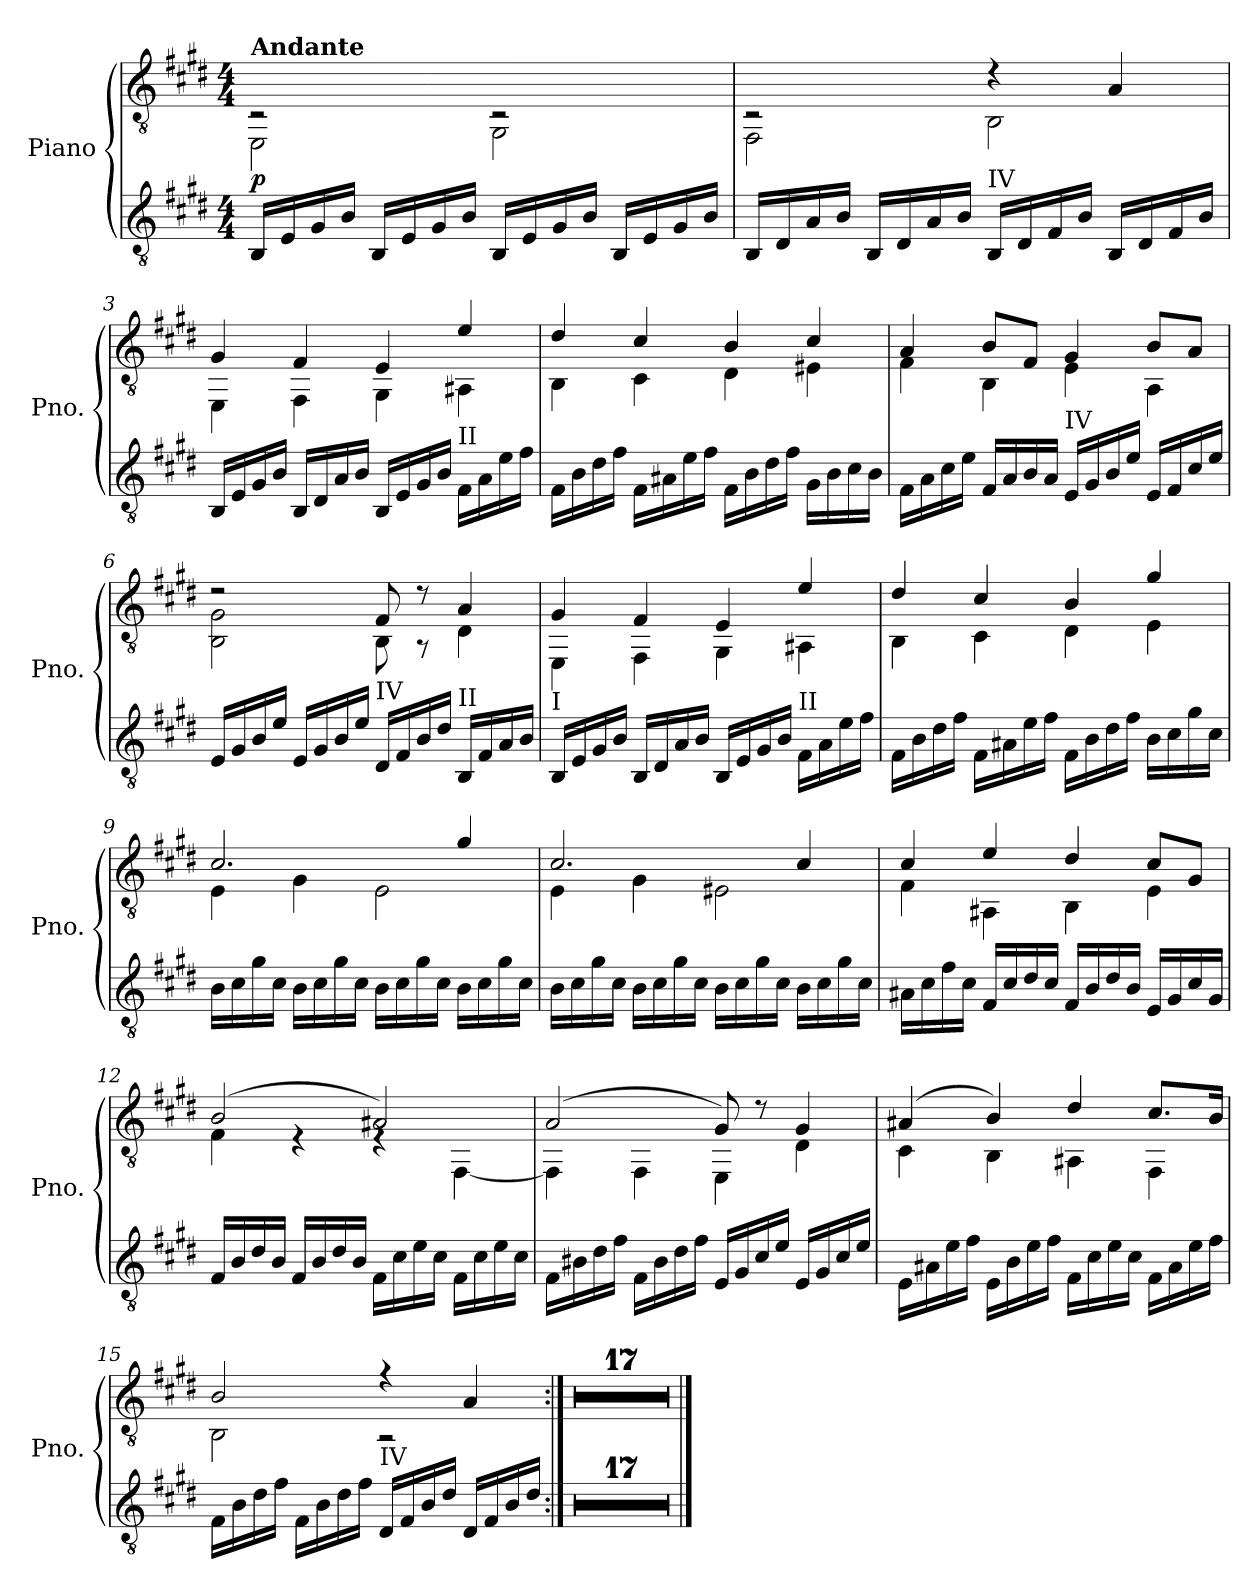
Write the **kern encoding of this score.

**kern	**kern	**dynam
*part1	*part1	*part1
*staff2	*staff1	*staff1/2
*I"Piano	*	*
*I'Pno.	*	*
*clefGv2	*clefGv2	*
*k[f#c#g#d#]	*k[f#c#g#d#]	*
*M4/4	*M4/4	*
=1	=1	=1
*	*^	*
!	!LO:TX:a:B:t=Andante	!	!
!	!	!	!LO:DY:a=2
16BB/LL	2rC	2EE\	p
16E/	.	.	.
16G#/	.	.	.
16B/JJ	.	.	.
16BB/LL	.	.	.
16E/	.	.	.
16G#/	.	.	.
16B/JJ	.	.	.
16BB/LL	2rC	2GG#\	.
16E/	.	.	.
16G#/	.	.	.
16B/JJ	.	.	.
16BB/LL	.	.	.
16E/	.	.	.
16G#/	.	.	.
16B/JJ	.	.	.
=2	=2	=2	=2
16BB/LL	2rC	2FF#\	.
16D#/	.	.	.
16A/	.	.	.
16B/JJ	.	.	.
16BB/LL	.	.	.
16D#/	.	.	.
16A/	.	.	.
16B/JJ	.	.	.
!LO:TX:a:t=IV	!	!	!
16BB/LL	4r	2BB\	.
16D#/	.	.	.
16F#/	.	.	.
16B/JJ	.	.	.
16BB/LL	4A/	.	.
16D#/	.	.	.
16F#/	.	.	.
16B/JJ	.	.	.
!!LO:LB:g=z	!!
=3	=3	=3	=3
16BB/LL	4G#/	4EE\	.
16E/	.	.	.
16G#/	.	.	.
16B/JJ	.	.	.
16BB/LL	4F#/	4FF#\	.
16D#/	.	.	.
16A/	.	.	.
16B/JJ	.	.	.
16BB/LL	4E/	4GG#\	.
16E/	.	.	.
16G#/	.	.	.
16B/JJ	.	.	.
!LO:TX:a:t=II	!	!	!
16F#\LL	4e/	4AA#X\	.
16A\	.	.	.
16e\	.	.	.
16f#\JJ	.	.	.
=4	=4	=4	=4
16F#\LL	4d#/	4BB\	.
16B\	.	.	.
16d#\	.	.	.
16f#\JJ	.	.	.
16F#\LL	4c#/	4C#\	.
16A#X\	.	.	.
16e\	.	.	.
16f#\JJ	.	.	.
16F#\LL	4B/	4D#\	.
16B\	.	.	.
16d#\	.	.	.
16f#\JJ	.	.	.
16G#\LL	4c#/	4E#X\	.
16B\	.	.	.
16c#\	.	.	.
16B\JJ	.	.	.
!!LO:LB:g=z	!!
=5	=5	=5	=5
16F#\LL	4A/	4F#\	.
16A\	.	.	.
16c#\	.	.	.
16e\JJ	.	.	.
16F#/LL	8B/L	4BB\	.
16A/	.	.	.
16B/	8F#/J	.	.
16A/JJ	.	.	.
!LO:TX:a:t=IV	!	!	!
16E/LL	4G#/	4E\	.
16G#/	.	.	.
16B/	.	.	.
16e/JJ	.	.	.
16E/LL	8B/L	4AA\	.
16F#/	.	.	.
16c#/	8A/J	.	.
16e/JJ	.	.	.
=6	=6	=6	=6
16E/LL	2r	2BB\ 2G#\	.
16G#/	.	.	.
16B/	.	.	.
16e/JJ	.	.	.
16E/LL	.	.	.
16G#/	.	.	.
16B/	.	.	.
16e/JJ	.	.	.
!LO:TX:a:t=IV	!	!	!
16D#/LL	8F#/	8BB\	.
16F#/	.	.	.
16B/	8r	8r	.
16d#/JJ	.	.	.
!LO:TX:a:t=II	!	!	!
16BB/LL	4A/	4D#\	.
16F#/	.	.	.
16A/	.	.	.
16B/JJ	.	.	.
!!LO:LB:g=z	!!
=7	=7	=7	=7
!LO:TX:a:t=I	!	!	!
16BB/LL	4G#/	4EE\	.
16E/	.	.	.
16G#/	.	.	.
16B/JJ	.	.	.
16BB/LL	4F#/	4FF#\	.
16D#/	.	.	.
16A/	.	.	.
16B/JJ	.	.	.
16BB/LL	4E/	4GG#\	.
16E/	.	.	.
16G#/	.	.	.
16B/JJ	.	.	.
!LO:TX:a:t=II	!	!	!
16F#\LL	4e/	4AA#X\	.
16A\	.	.	.
16e\	.	.	.
16f#\JJ	.	.	.
=8	=8	=8	=8
16F#\LL	4d#/	4BB\	.
16B\	.	.	.
16d#\	.	.	.
16f#\JJ	.	.	.
16F#\LL	4c#/	4C#\	.
16A#X\	.	.	.
16e\	.	.	.
16f#\JJ	.	.	.
16F#\LL	4B/	4D#\	.
16B\	.	.	.
16d#\	.	.	.
16f#\JJ	.	.	.
16B\LL	4g#/	4E\	.
16c#\	.	.	.
16g#\	.	.	.
16c#\JJ	.	.	.
!!LO:LB:g=z	!!
=9	=9	=9	=9
16B\LL	2.c#/	4E\	.
16c#\	.	.	.
16g#\	.	.	.
16c#\JJ	.	.	.
16B\LL	.	4G#\	.
16c#\	.	.	.
16g#\	.	.	.
16c#\JJ	.	.	.
16B\LL	.	2E\	.
16c#\	.	.	.
16g#\	.	.	.
16c#\JJ	.	.	.
16B\LL	4g#/	.	.
16c#\	.	.	.
16g#\	.	.	.
16c#\JJ	.	.	.
=10	=10	=10	=10
16B\LL	2.c#/	4E\	.
16c#\	.	.	.
16g#\	.	.	.
16c#\JJ	.	.	.
16B\LL	.	4G#\	.
16c#\	.	.	.
16g#\	.	.	.
16c#\JJ	.	.	.
16B\LL	.	2E#X\	.
16c#\	.	.	.
16g#\	.	.	.
16c#\JJ	.	.	.
16B\LL	4c#/	.	.
16c#\	.	.	.
16g#\	.	.	.
16c#\JJ	.	.	.
!!LO:PB:g=z	!!
=11	=11	=11	=11
16A#X\LL	4c#/	4F#\	.
16c#\	.	.	.
16f#\	.	.	.
16c#\JJ	.	.	.
16F#/LL	4e/	4AA#X\	.
16c#/	.	.	.
16d#/	.	.	.
16c#/JJ	.	.	.
16F#/LL	4d#/	4BB\	.
16B/	.	.	.
16d#/	.	.	.
16B/JJ	.	.	.
16E/LL	8c#/L	4E\	.
16G#/	.	.	.
16c#/	8G#/J	.	.
16G#/JJ	.	.	.
=12	=12	=12	=12
16F#/LL	(>2B/	4F#\	.
16B/	.	.	.
16d#/	.	.	.
16B/JJ	.	.	.
16F#/LL	.	4rE	.
16B/	.	.	.
16d#/	.	.	.
16B/JJ	.	.	.
16F#\LL	2A#X/)	4rE	.
16c#\	.	.	.
16e\	.	.	.
16c#\JJ	.	.	.
16F#\LL	.	[4FF#\	.
16c#\	.	.	.
16e\	.	.	.
16c#\JJ	.	.	.
!!LO:LB:g=z	!!
=13	=13	=13	=13
16F#\LL	(>2A/	4FF#\]	.
16B#X\	.	.	.
16d#\	.	.	.
16f#\JJ	.	.	.
16F#\LL	.	4FF#\	.
16B#\	.	.	.
16d#\	.	.	.
16f#\JJ	.	.	.
16E/LL	8G#/)	4EE\	.
16G#/	.	.	.
16c#/	8r	.	.
16e/JJ	.	.	.
16E/LL	4G#/	4D#\	.
16G#/	.	.	.
16c#/	.	.	.
16e/JJ	.	.	.
=14	=14	=14	=14
16E\LL	(>4A#X/	4C#\	.
16A#X\	.	.	.
16e\	.	.	.
16f#\JJ	.	.	.
16E\LL	4B/)	4BB\	.
16B\	.	.	.
16e\	.	.	.
16f#\JJ	.	.	.
16F#\LL	4d#/	4AA#X\	.
16c#\	.	.	.
16e\	.	.	.
16c#\JJ	.	.	.
16F#\LL	8.c#/L	4FF#\	.
16A#\	.	.	.
16e\	.	.	.
16f#\JJ	16B/Jk	.	.
!!LO:LB:g=z	!!
=15	=15	=15	=15
16F#\LL	2B/	2BB\	.
16B\	.	.	.
16d#\	.	.	.
16f#\JJ	.	.	.
16F#\LL	.	.	.
16B\	.	.	.
16d#\	.	.	.
16f#\JJ	.	.	.
!LO:TX:a:t=IV	!	!	!
16D#/LL	4r	2r	.
16F#/	.	.	.
16B/	.	.	.
16d#/JJ	.	.	.
16D#/LL	4A/	.	.
16F#/	.	.	.
16B/	.	.	.
16d#/JJ	.	.	.
*	*v	*v	*
=16:|!	=16:|!	=16:|!
1r	1r	.
=17	=17	=17
1r	1r	.
=18	=18	=18
1r	1r	.
=19	=19	=19
1r	1r	.
=20	=20	=20
1r	1r	.
=21	=21	=21
1r	1r	.
=22	=22	=22
1r	1r	.
=23	=23	=23
1r	1r	.
=24	=24	=24
1r	1r	.
=25	=25	=25
1r	1r	.
=26	=26	=26
1r	1r	.
!!LO:LB:g=z
=27	=27	=27
1r	1r	.
=28	=28	=28
1r	1r	.
=29	=29	=29
1r	1r	.
=30	=30	=30
1r	1r	.
=31	=31	=31
1r	1r	.
=32	=32	=32
1r	1r	.
==	==	==
*-	*-	*-
